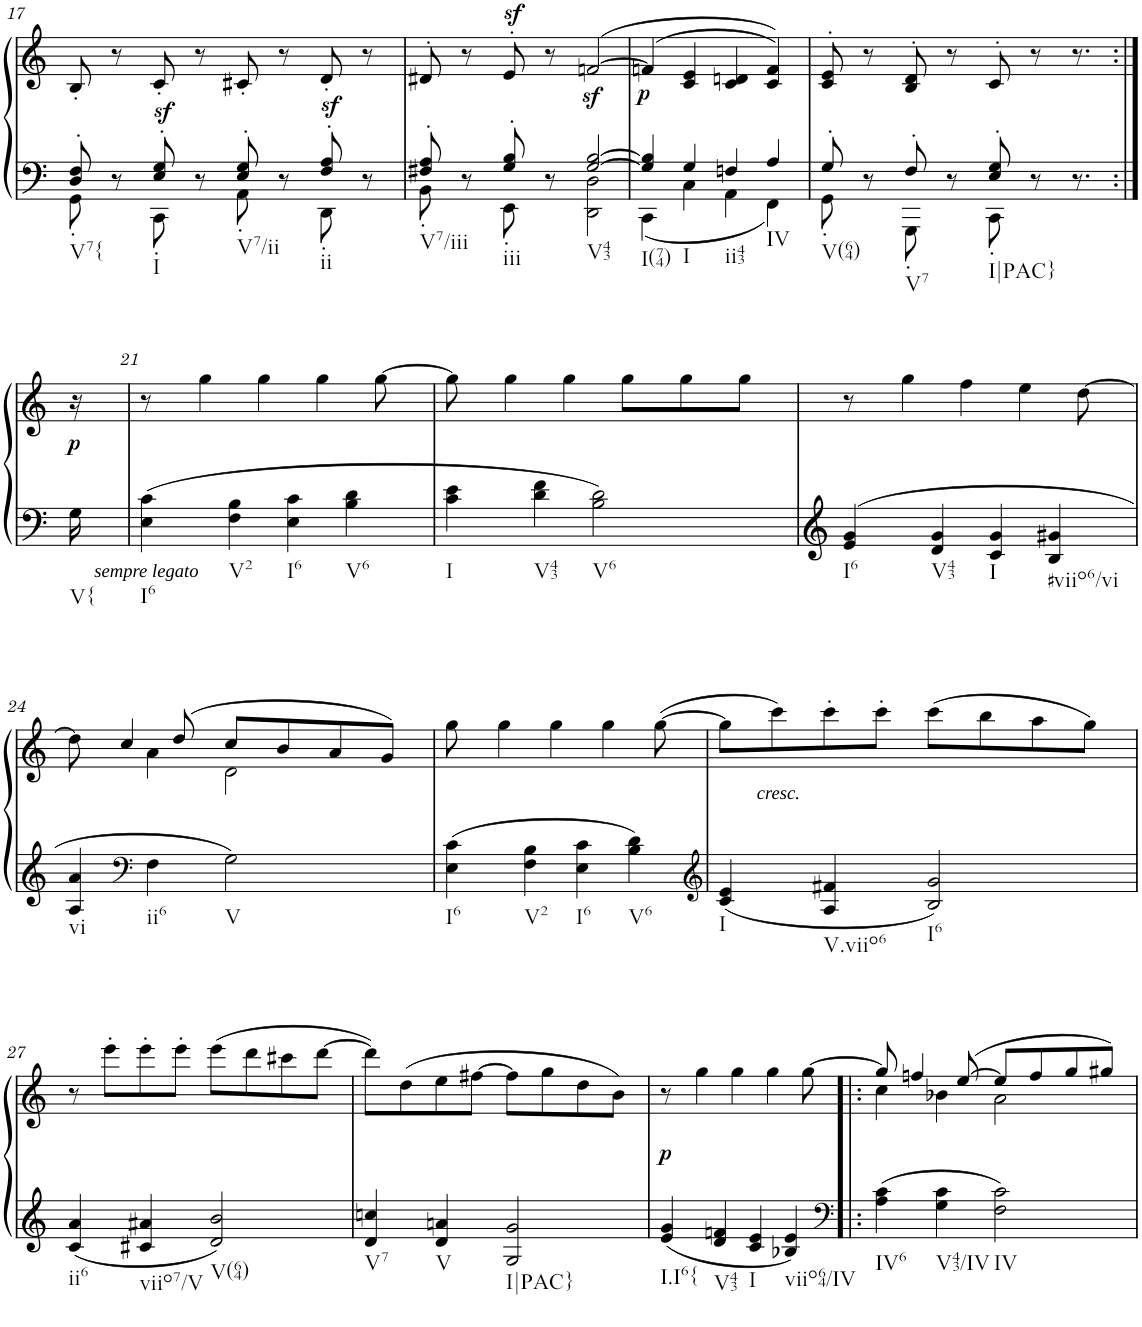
**kern	**kern	**dynam
*part1	*part1	*part1
*staff2	*staff1	*staff1/2
*I"Piano	*	*
*I'Pno	*	*
!!LO:PB:g=z
*clefF4	*clefG2	*
*k[]	*k[]	*
*M4/4	*M4/4	*
*met(c|)	*met(c|)	*
=17	=17	=17
*^	*	*
!LO:TX:b:t=V7{	!	!	!
8GG'\	8D/' 8F/'	8B'/	.
8r	8ryy	8r	.
!LO:TX:b:t=I	!	!	!
8CC'\	8E/' 8G/'	8cz<'/	.
8r	8ryy	8r	.
!LO:TX:b:t=V7/ii	!	!	!
8AA'\	8E/' 8G/'	8c#X'/	.
8r	8ryy	8r	.
!LO:TX:b:t=ii	!	!	!
8DD'\	8F/' 8A/'	8dz<'/	.
8r	8ryy	8r	.
=18	=18	=18	=18
*	*^	*	*
!LO:TX:b:t=V7/iii	!	!	!	!
8F#X/' 8A/'	2ryy	8BB'<\	8d#X'/	.
8ryy	.	8r	8r	.
!LO:TX:b:t=iii	!	!	!	!
8G/' 8B/'	.	8EE'<\	8ez>'/	.
2ryy	.	8r	8r	.
!	!LO:TX:b:t=V43	!	!	!
.	[2G/ [2B/	2DD\ 2D\	([2fnz</	.
8ryy	.	.	.	.
*	*v	*v	*	*
=19	=19	=19	=19
!LO:TX:b:t=I(74)	!	!	!
!	!	!	!LO:DY:b
4G/] 4B/]	4CC\	(4fn/]	p
!LO:TX:b:t=I	!	!	!
4G/	4C\	4c/ 4e/	.
!LO:TX:b:t=ii43	!	!	!
4Fn/	4AA\	4c/ 4dn/	.
!LO:TX:b:t=IV	!	!	!
4A/	4FF\	4c/ 4f/))	.
=20	=20	=20	=20
!LO:TX:b:t=V(64)	!	!	!
8G'\L	8GG'<\	8c/' 8e/'	.
8ryy	8r	8r	.
!LO:TX:b:t=V7	!	!	!
8F'\	8GGG'<\	8B/' 8d/'	.
8ryy	8r	8r	.
!LO:TX:b:t=I|PAC}	!	!	!
8E'\ 8G'\J	8CC'<\	8c'/	.
4ryy	8r	8r	.
.	8.r	8.r	.
16ryy	.	.	.
*v	*v	*	*
!!LO:LB:g=z
=20X2:|!	=20X2:|!	=20X2:|!
!LO:TX:b:t=V{	!	!
!	!	!LO:DY:b
16G\	16r	p
=21	=21	=21
!LO:TX:b:t=I6	!	!
!	!	!LO:DY:b=2
4E\ 4c\	8r	other-dynamics
.	4gg\	.
!LO:TX:b:t=V2	!	!
4F\ 4B\	.	.
.	4gg\	.
!LO:TX:b:t=I6	!	!
4E\ 4c\	.	.
.	4gg\	.
!LO:TX:b:t=V6	!	!
4B\ 4d\	.	.
.	[8gg\	.
=22	=22	=22
!LO:TX:b:t=I	!	!
4c\ 4e\	8gg\]	.
.	4gg\	.
!LO:TX:b:t=V43	!	!
4d\ 4f\	.	.
.	4gg\	.
!LO:TX:b:t=V6	!	!
2B\ 2d\	.	.
.	8gg\L	.
.	8gg\	.
.	8gg\J	.
=23	=23	=23
!LO:TX:b:t=I6	!	!
4e/ 4g/	8r	.
.	4gg\	.
!LO:TX:b:t=V43	!	!
4d/ 4g/	.	.
.	4ff\	.
!LO:TX:b:t=I	!	!
4c/ 4g/	.	.
.	4ee\	.
!LO:TX:b:t=#viio6/vi	!	!
4B/ 4g#X/	.	.
.	[>8dd\	.
!!LO:LB:g=z
=24	=24	=24
*	*^	*
!LO:TX:b:t=vi	!	!	!
4A/ 4a/	8dd\]	4ryy	.
.	4cc/	.	.
*clefF4	*	*	*
!LO:TX:b:t=ii6	!	!	!
4F\	.	4a\	.
.	(>8dd/	.	.
!LO:TX:b:t=V	!	!	!
2G\	8cc/L	2d\	.
.	8b/	.	.
.	8a/	.	.
.	8g/J)	.	.
*	*v	*v	*
=25	=25	=25
!LO:TX:b:t=I6	!	!
4E\ 4c\	8gg\	.
.	4gg\	.
!LO:TX:b:t=V2	!	!
4F\ 4B\	.	.
.	4gg\	.
!LO:TX:b:t=I6	!	!
4E\ 4c\	.	.
.	4gg\	.
!LO:TX:b:t=V6	!	!
4B\ 4d\	.	.
.	([8gg\	.
=26	=26	=26
*clefG2	*	*
!LO:TX:b:t=I	!	!
4c/ 4e/	8gg\L]	.
!	!	!LO:DY:b
.	8ccc\)	other-dynamics
!LO:TX:b:t=V.viio6	!	!
4A/ 4f#X/	8ccc'\	.
.	8ccc'\J	.
!LO:TX:b:t=I6	!	!
2B/ 2g/	(8ccc\L	.
.	8bb\	.
.	8aa\	.
.	8gg\J)	.
!!LO:LB:g=z
=27	=27	=27
!LO:TX:b:t=ii6	!	!
4c/ 4a/	8r	.
.	8eee'\L	.
!LO:TX:b:t=viio7/V	!	!
4c#X/ 4a#X/	8eee'\	.
.	8eee'\J	.
!LO:TX:b:t=V(64)	!	!
2d/ 2b/	(8eee\L	.
.	8ddd\	.
.	8ccc#X\	.
.	[8ddd\J	.
=28	=28	=28
!LO:TX:b:t=V7	!	!
4d/ 4ccn/	8ddd\L])	.
.	(8dd\	.
!LO:TX:b:t=V	!	!
4d/ 4an/	8ee\	.
.	[8ff#X\J	.
!LO:TX:b:t=I|PAC}	!	!
2G/ 2g/	8ff#\L]	.
.	8gg\	.
.	8dd\	.
.	8b\J)	.
=29	=29	=29
!LO:TX:b:t=I.I6{	!	!
!	!	!LO:DY:b
4e/ 4g/	8r	p
.	4gg\	.
!LO:TX:b:t=V43	!	!
4d/ 4fn/	.	.
.	4gg\	.
!LO:TX:b:t=I	!	!
4c/ 4e/	.	.
.	4gg\	.
!LO:TX:b:t=viio64/IV	!	!
4B-X/ 4e/	.	.
.	[>8gg\	.
=30!|:	=30!|:	=30!|:
*clefF4	*	*
*	*^	*
!LO:TX:b:t=IV6	!	!	!
4A\ 4c\	8gg/]	4cc\	.
.	4ffn/	.	.
!LO:TX:b:t=V43/IV	!	!	!
4G\ 4c\	.	4b-X\	.
.	([8ee/	.	.
!LO:TX:b:t=IV	!	!	!
2F\ 2c\	8ee/L]	2a\	.
.	8ff/	.	.
.	8gg/	.	.
.	8gg#X/J)	.	.
*	*v	*v	*
=	=	=
*-	*-	*-
